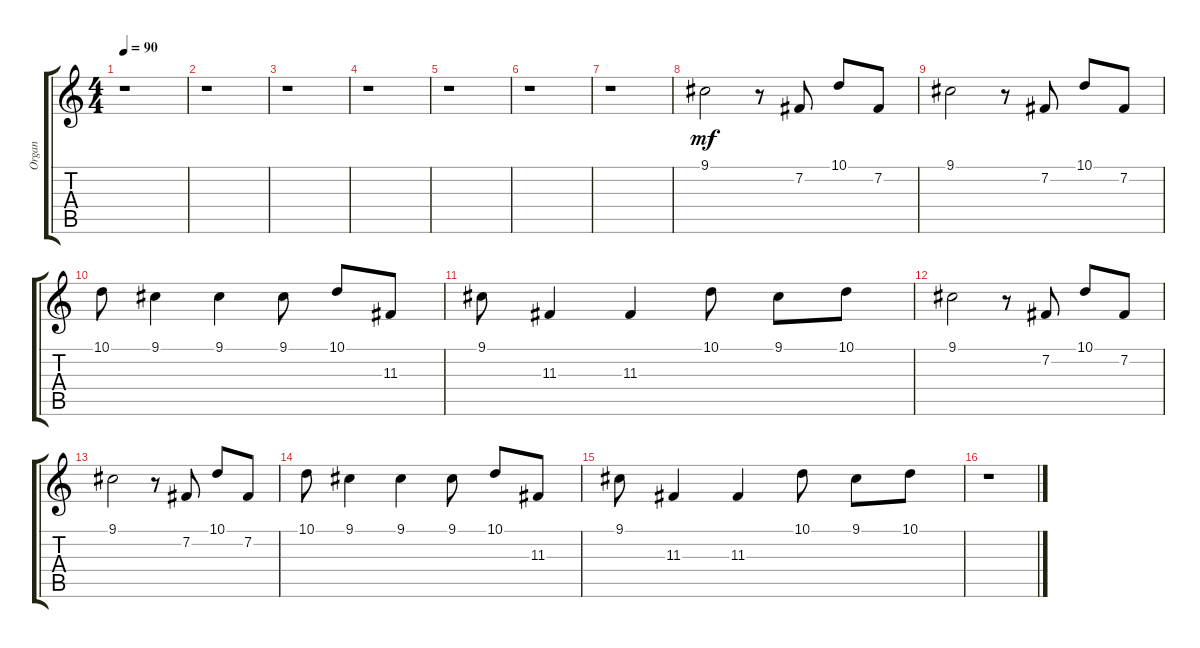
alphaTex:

\track ("Organ" "Organ") {instrument electricpiano1}
\staff {score tabs}
\tuning (E4 B3 G3 D3 A2 E2) {hide}
\ts (4 4)
\tempo 90
\clef g2
\ks c
r.1{dy f} |
r.1 |
r.1 |
r.1 |
r.1 |
r.1 |
r.1 |
9.1.2{dy mf} r.8 7.2.8 10.1.8 7.2.8 |
9.1.2 r.8 7.2.8 10.1.8 7.2.8 |
10.1.8 9.1.4 9.1.4 9.1.8 10.1.8 11.3.8 |
9.1.8 11.3.4 11.3.4 10.1.8 9.1.8 10.1.8 |
9.1.2 r.8 7.2.8 10.1.8 7.2.8 |
9.1.2 r.8 7.2.8 10.1.8 7.2.8 |
10.1.8 9.1.4 9.1.4 9.1.8 10.1.8 11.3.8 |
9.1.8 11.3.4 11.3.4 10.1.8 9.1.8 10.1.8 |
r.1
